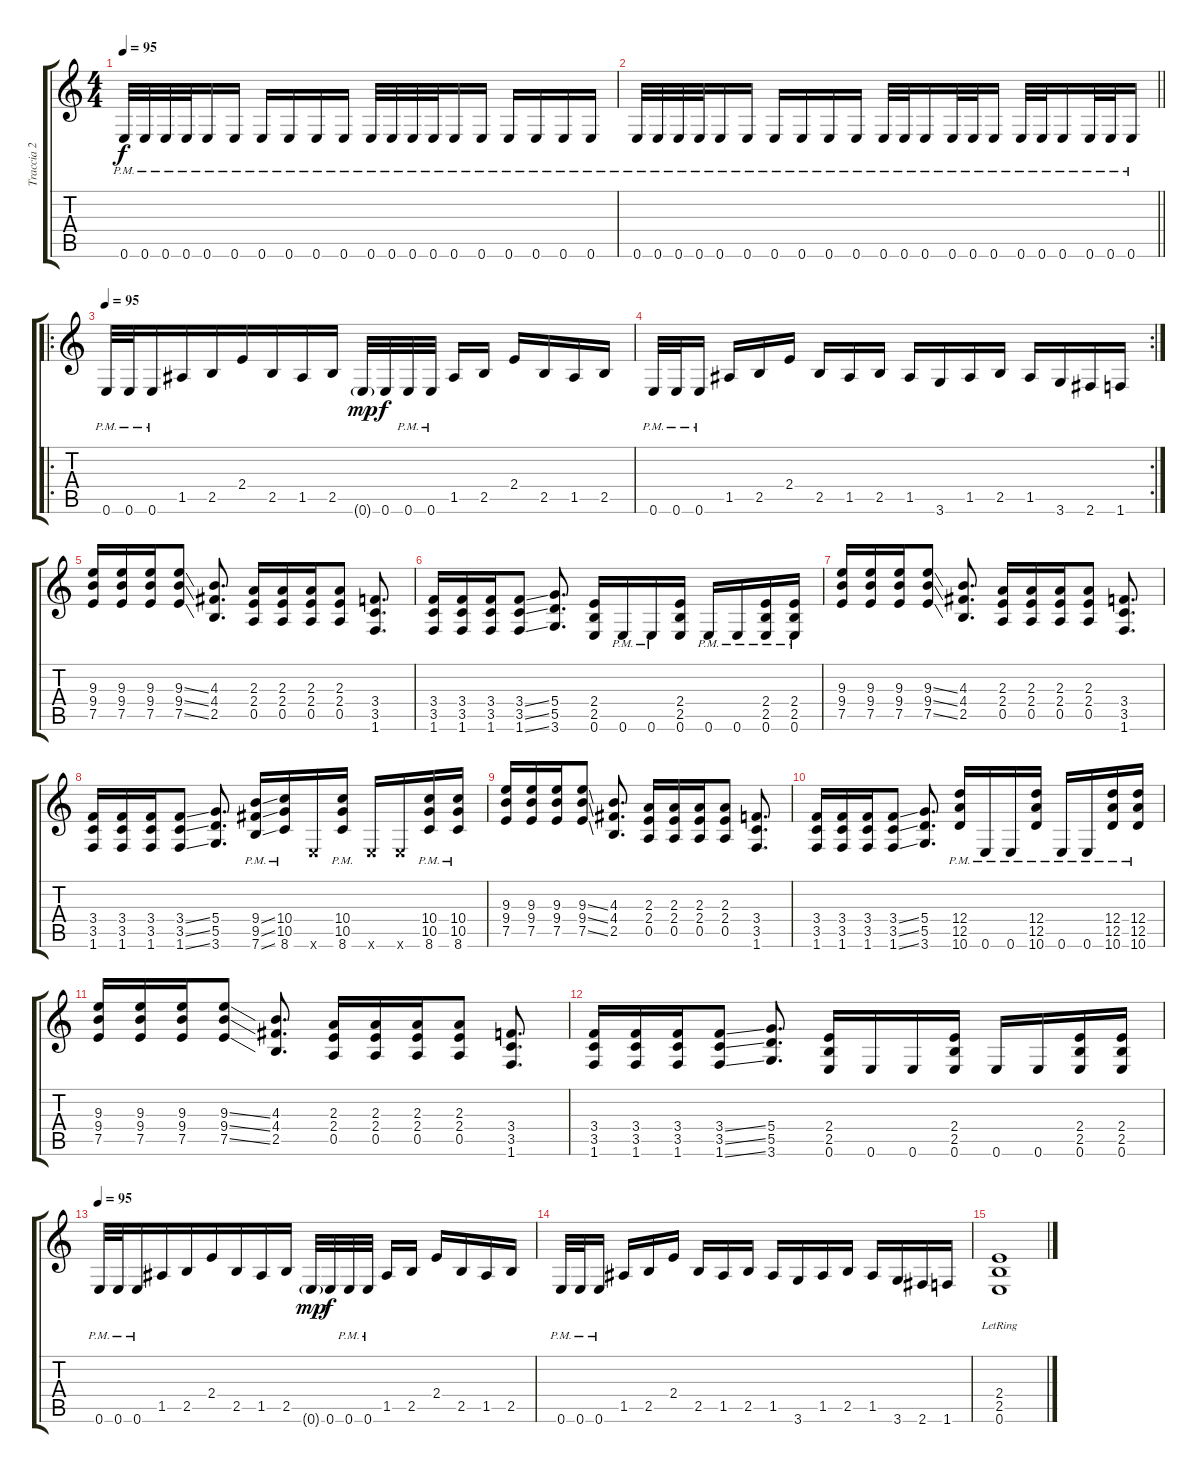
\track ("Traccia 2" "Traccia 2") {instrument distortionguitar}
\staff {score tabs}
\tuning (E4 B3 G3 D3 A2 E2) {hide}
\ts (4 4)
\tempo 95
\clef g2
\ks c
0.6{pm}.32{dy f} 0.6{pm}.32 0.6{pm}.32 0.6{pm}.32 0.6{pm}.16 0.6{pm}.16 0.6{pm}.16 0.6{pm}.16 0.6{pm}.16 0.6{pm}.16 0.6{pm}.32 0.6{pm}.32 0.6{pm}.32 0.6{pm}.32 0.6{pm}.16 0.6{pm}.16 0.6{pm}.16 0.6{pm}.16 0.6{pm}.16 0.6{pm}.16 |
\barLineRight lightlight
0.6{pm}.32 0.6{pm}.32 0.6{pm}.32 0.6{pm}.32 0.6{pm}.16 0.6{pm}.16 0.6{pm}.16 0.6{pm}.16 0.6{pm}.16 0.6{pm}.16 0.6{pm}.32 0.6{pm}.32 0.6{pm}.16 0.6{pm}.32 0.6{pm}.32 0.6{pm}.16 0.6{pm}.32 0.6{pm}.32 0.6{pm}.16 0.6{pm}.32 0.6{pm}.32 0.6{pm}.16 |
\ro
\tempo 95
0.6{pm}.32 0.6{pm}.32 0.6{pm}.16 1.5.16 2.5.16{beam merge} 2.4.16 2.5.16 1.5.16 2.5.16 0.6{g}.32{dy mp} 0.6.32{dy f} 0.6{pm}.32 0.6{pm}.32{beam split} 1.5.16 2.5.16 2.4.16 2.5.16 1.5.16 2.5.16 |
\rc 2
0.6{pm}.32 0.6{pm}.32 0.6{pm}.16{beam split} 1.5.16 2.5.16{beam merge} 2.4.16{beam split} 2.5.16 1.5.16 2.5.16 1.5.16 3.6.16 1.5.16 2.5.16 1.5.16 3.6.16 2.6.16 1.6.16 |
(9.3 9.4 7.5).16 (9.3 9.4 7.5).16 (9.3 9.4 7.5).16 (9.3{ss} 9.4{ss} 7.5{ss}).8 (4.3 4.4 2.5).8{d} (2.3 2.4 0.5).16 (2.3 2.4 0.5).16 (2.3 2.4 0.5).16 (2.3 2.4 0.5).8 (3.4 3.5 1.6).8{d} |
(3.4 3.5 1.6).16 (3.4 3.5 1.6).16 (3.4 3.5 1.6).16 (3.4{ss} 3.5{ss} 1.6{ss}).8 (5.4 5.5 3.6).8{d} (2.4 2.5 0.6).16 0.6{pm}.16 0.6{pm}.16 (2.4 2.5 0.6).16 0.6{pm}.16 0.6{pm}.16 (2.4{pm} 2.5{pm} 0.6{pm}).16 (2.4{pm} 2.5{pm} 0.6{pm}).16 |
(9.3 9.4 7.5).16 (9.3 9.4 7.5).16 (9.3 9.4 7.5).16 (9.3{ss} 9.4{ss} 7.5{ss}).8 (4.3 4.4 2.5).8{d} (2.3 2.4 0.5).16 (2.3 2.4 0.5).16 (2.3 2.4 0.5).16 (2.3 2.4 0.5).8 (3.4 3.5 1.6).8{d} |
(3.4 3.5 1.6).16 (3.4 3.5 1.6).16 (3.4 3.5 1.6).16 (3.4{ss} 3.5{ss} 1.6{ss}).8 (5.4 5.5 3.6).8{d} (9.4{ss pm} 9.5{ss pm} 7.6{ss pm}).16 (10.4{pm} 10.5{pm} 8.6{pm}).16 0.6{x}.16 (10.4{pm} 10.5{pm} 8.6{pm}).16 0.6{x}.16 0.6{x}.16 (10.4{pm} 10.5{pm} 8.6{pm}).16 (10.4{pm} 10.5{pm} 8.6{pm}).16 |
(9.3 9.4 7.5).16 (9.3 9.4 7.5).16 (9.3 9.4 7.5).16 (9.3{ss} 9.4{ss} 7.5{ss}).8 (4.3 4.4 2.5).8{d} (2.3 2.4 0.5).16 (2.3 2.4 0.5).16 (2.3 2.4 0.5).16 (2.3 2.4 0.5).8 (3.4 3.5 1.6).8{d} |
(3.4 3.5 1.6).16 (3.4 3.5 1.6).16 (3.4 3.5 1.6).16 (3.4{ss} 3.5{ss} 1.6{ss}).8 (5.4 5.5 3.6).8{d} (12.4{pm} 12.5{pm} 10.6{pm}).16 0.6{pm}.16 0.6{pm}.16 (12.4{pm} 12.5{pm} 10.6{pm}).16 0.6{pm}.16 0.6{pm}.16 (12.4{pm} 12.5{pm} 10.6{pm}).16 (12.4{pm} 12.5{pm} 10.6{pm}).16 |
(9.3 9.4 7.5).16 (9.3 9.4 7.5).16 (9.3 9.4 7.5).16 (9.3{ss} 9.4{ss} 7.5{ss}).8 (4.3 4.4 2.5).8{d} (2.3 2.4 0.5).16 (2.3 2.4 0.5).16 (2.3 2.4 0.5).16 (2.3 2.4 0.5).8 (3.4 3.5 1.6).8{d} |
(3.4 3.5 1.6).16 (3.4 3.5 1.6).16 (3.4 3.5 1.6).16 (3.4{ss} 3.5{ss} 1.6{ss}).8 (5.4 5.5 3.6).8{d} (2.4 2.5 0.6).16 0.6.16 0.6.16 (2.4 2.5 0.6).16 0.6.16 0.6.16 (2.4 2.5 0.6).16 (2.4 2.5 0.6).16 |
\tempo 95
0.6{pm}.32 0.6{pm}.32 0.6{pm}.16 1.5.16 2.5.16{beam merge} 2.4.16 2.5.16 1.5.16 2.5.16 0.6{g}.32{dy mp} 0.6.32{dy f} 0.6{pm}.32 0.6{pm}.32{beam split} 1.5.16 2.5.16 2.4.16 2.5.16 1.5.16 2.5.16 |
0.6{pm}.32 0.6{pm}.32 0.6{pm}.16{beam split} 1.5.16 2.5.16{beam merge} 2.4.16{beam split} 2.5.16 1.5.16 2.5.16 1.5.16 3.6.16 1.5.16 2.5.16 1.5.16 3.6.16 2.6.16 1.6.16 |
(2.4{lr} 2.5 0.6).1
